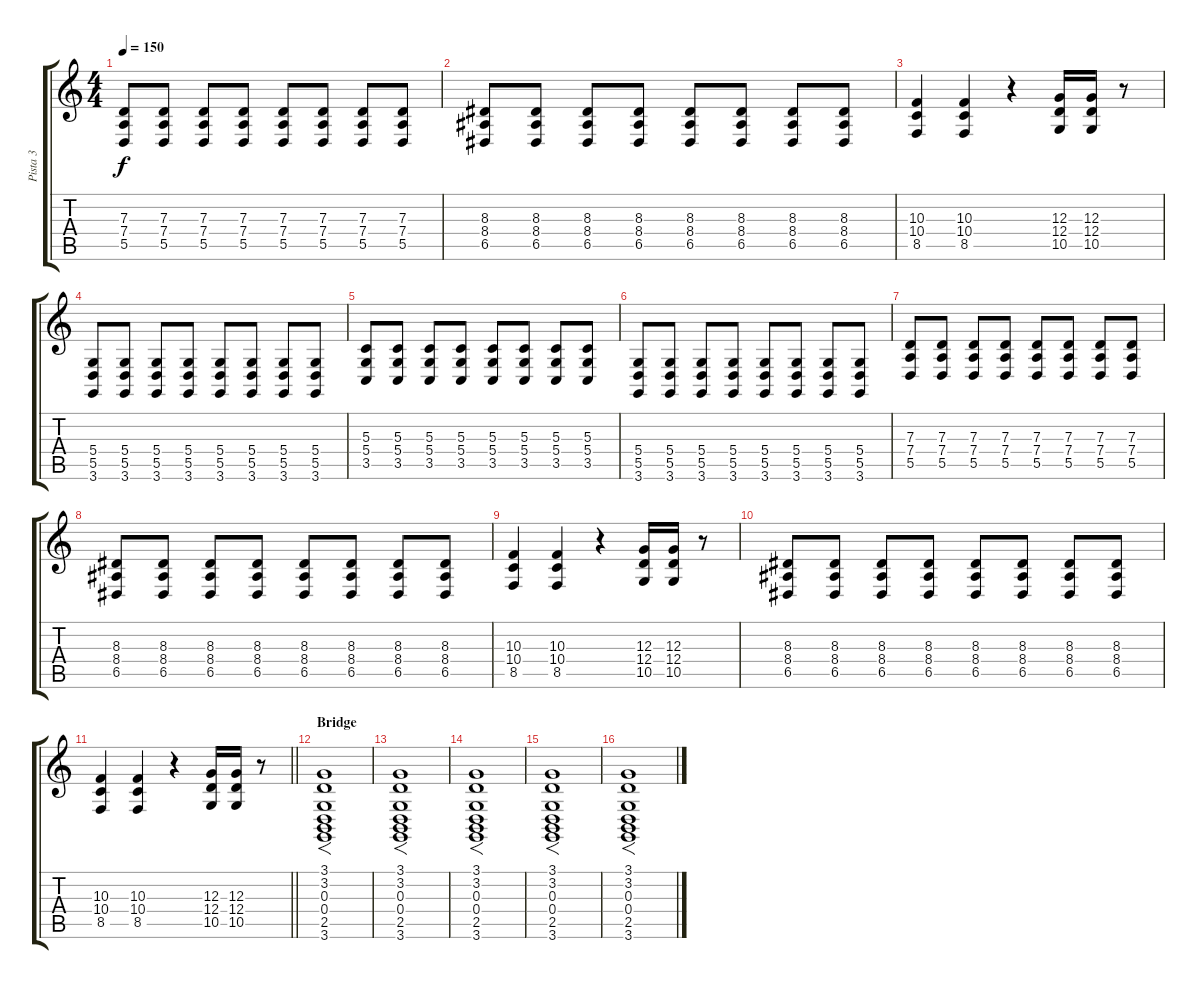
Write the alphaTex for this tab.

\track ("Pista 3" "Pista 3") {instrument lead1square}
\staff {score tabs}
\tuning (E4 B3 G3 D3 A2 E2) {hide}
\ts (4 4)
\tempo 150
\clef g2
\ks c
(7.3 7.4 5.5).8{dy f} (7.3 7.4 5.5).8 (7.3 7.4 5.5).8 (7.3 7.4 5.5).8 (7.3 7.4 5.5).8 (7.3 7.4 5.5).8 (7.3 7.4 5.5).8 (7.3 7.4 5.5).8 |
(8.3 8.4 6.5).8 (8.3 8.4 6.5).8 (8.3 8.4 6.5).8 (8.3 8.4 6.5).8 (8.3 8.4 6.5).8 (8.3 8.4 6.5).8 (8.3 8.4 6.5).8 (8.3 8.4 6.5).8 |
(10.3 10.4 8.5).4 (10.3 10.4 8.5).4 r.4 (12.3 12.4 10.5).16 (12.3 12.4 10.5).16 r.8 |
(5.4 5.5 3.6).8 (5.4 5.5 3.6).8 (5.4 5.5 3.6).8 (5.4 5.5 3.6).8 (5.4 5.5 3.6).8 (5.4 5.5 3.6).8 (5.4 5.5 3.6).8 (5.4 5.5 3.6).8 |
(5.3 5.4 3.5).8 (5.3 5.4 3.5).8 (5.3 5.4 3.5).8 (5.3 5.4 3.5).8 (5.3 5.4 3.5).8 (5.3 5.4 3.5).8 (5.3 5.4 3.5).8 (5.3 5.4 3.5).8 |
(5.4 5.5 3.6).8 (5.4 5.5 3.6).8 (5.4 5.5 3.6).8 (5.4 5.5 3.6).8 (5.4 5.5 3.6).8 (5.4 5.5 3.6).8 (5.4 5.5 3.6).8 (5.4 5.5 3.6).8 |
(7.3 7.4 5.5).8 (7.3 7.4 5.5).8 (7.3 7.4 5.5).8 (7.3 7.4 5.5).8 (7.3 7.4 5.5).8 (7.3 7.4 5.5).8 (7.3 7.4 5.5).8 (7.3 7.4 5.5).8 |
(8.3 8.4 6.5).8 (8.3 8.4 6.5).8 (8.3 8.4 6.5).8 (8.3 8.4 6.5).8 (8.3 8.4 6.5).8 (8.3 8.4 6.5).8 (8.3 8.4 6.5).8 (8.3 8.4 6.5).8 |
(10.3 10.4 8.5).4 (10.3 10.4 8.5).4 r.4 (12.3 12.4 10.5).16 (12.3 12.4 10.5).16 r.8 |
(8.3 8.4 6.5).8 (8.3 8.4 6.5).8 (8.3 8.4 6.5).8 (8.3 8.4 6.5).8 (8.3 8.4 6.5).8 (8.3 8.4 6.5).8 (8.3 8.4 6.5).8 (8.3 8.4 6.5).8 |
\barLineRight lightlight
(10.3 10.4 8.5).4 (10.3 10.4 8.5).4 r.4 (12.3 12.4 10.5).16 (12.3 12.4 10.5).16 r.8 |
\section ("" "Bridge")
(3.1 3.2 0.3 0.4 2.5 3.6).1{f} |
(3.1 3.2 0.3 0.4 2.5 3.6).1{f} |
(3.1 3.2 0.3 0.4 2.5 3.6).1{f} |
(3.1 3.2 0.3 0.4 2.5 3.6).1{f} |
(3.1 3.2 0.3 0.4 2.5 3.6).1{f}
